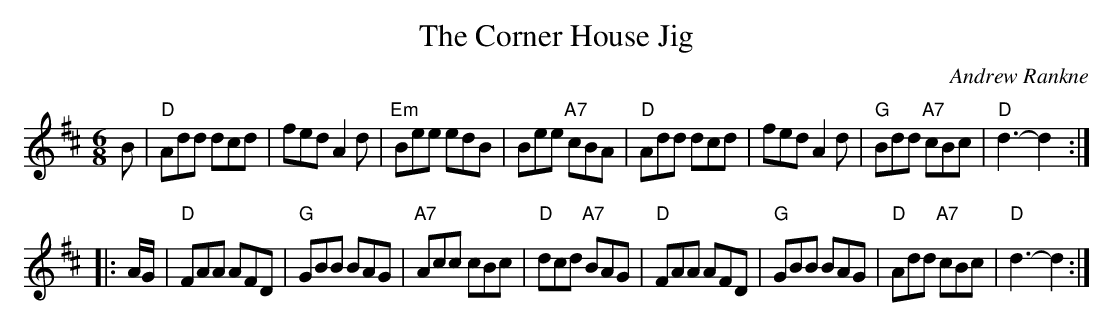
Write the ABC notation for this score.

X:1
T: The Corner House Jig
C: Andrew Rankne
M: 6/8
L: 1/8
K: D
B \
| "D"Add dcd | fed A2d | "Em"Bee edB | Bee "A7"cBA \
| "D"Add dcd | fed A2d | "G"Bdd "A7"cBc | "D"d3- d2 :|
|:A/G/ \
| "D"FAA AFD | "G"GBB BAG | "A7"Acc cBc | "D"dcd "A7"BAG \
| "D"FAA AFD | "G"GBB BAG | "D"Add "A7"cBc | "D"d3- d2 :|
